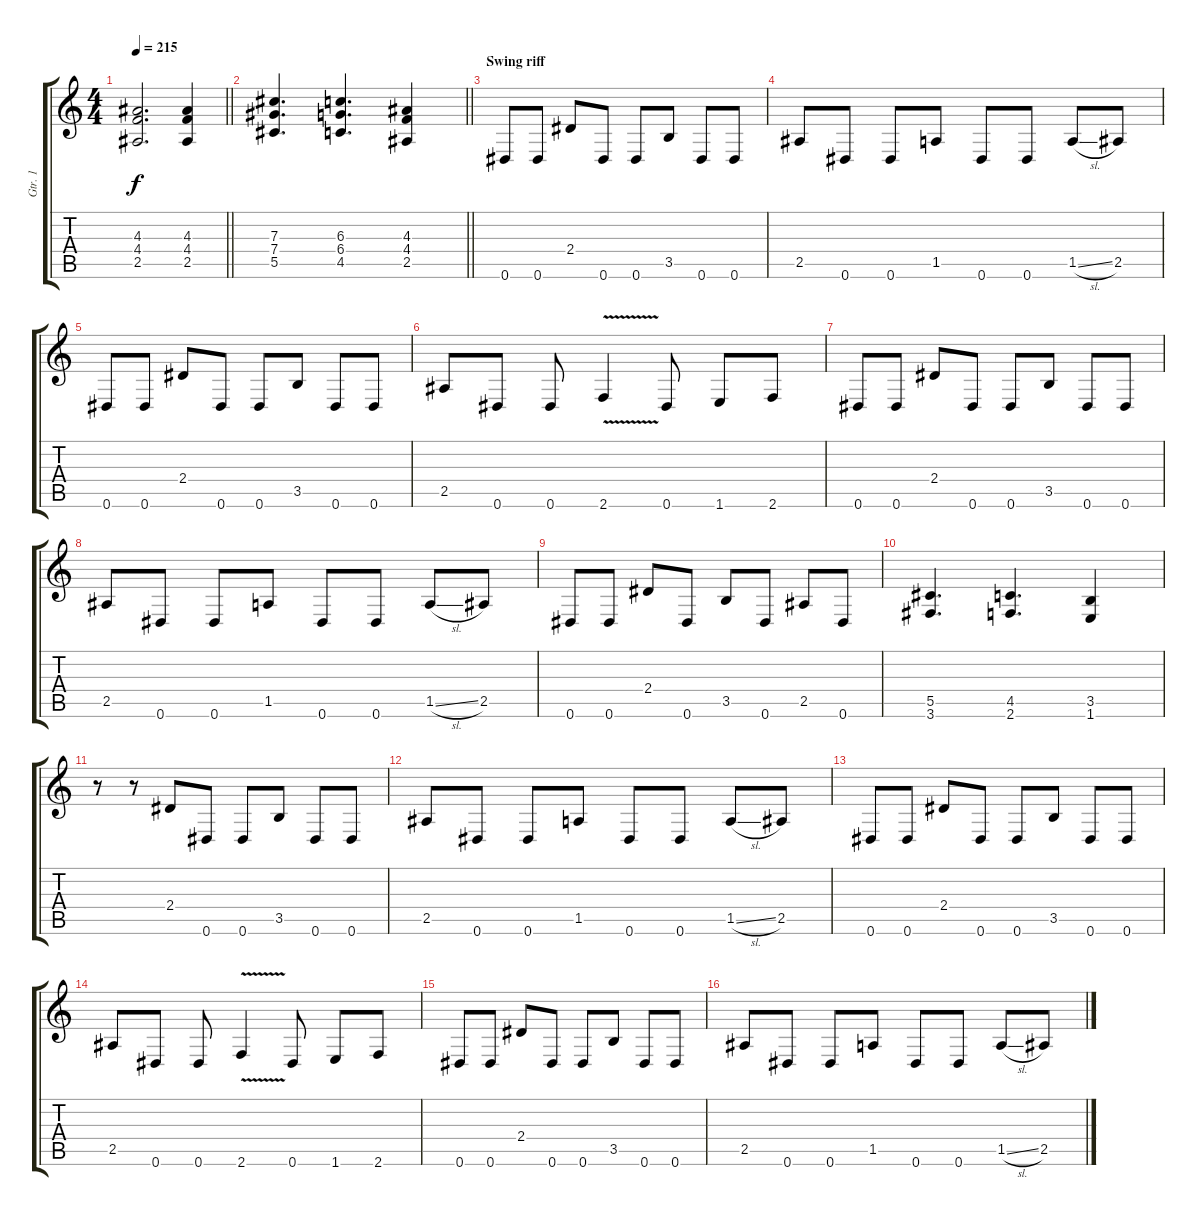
\track ("Gtr. 1" "Gtr. 1") {instrument distortionguitar}
\staff {score tabs}
\tuning (Eb4 Bb3 Gb3 Db3 Ab2 Eb2) {hide}
\ts (4 4)
\tempo 215
\clef g2
\barLineRight lightlight
\ks c
(4.3{t} 4.4{t} 2.5{t}).2{d dy f} (4.3 4.4 2.5).4 |
\barLineRight lightlight
(7.3 7.4 5.5).4{d} (6.3 6.4 4.5).4{d} (4.3 4.4 2.5).4 |
\section ("" "Swing riff")
0.6.8 0.6.8 2.4.8 0.6.8 0.6.8 3.5.8 0.6.8 0.6.8 |
2.5.8 0.6.8 0.6.8 1.5.8 0.6.8 0.6.8 1.5{sl}.8 2.5.8 |
0.6.8 0.6.8 2.4.8 0.6.8 0.6.8 3.5.8 0.6.8 0.6.8 |
2.5.8 0.6.8 0.6.8 2.6{v}.4 0.6.8 1.6.8 2.6.8 |
0.6.8 0.6.8 2.4.8 0.6.8 0.6.8 3.5.8 0.6.8 0.6.8 |
2.5.8 0.6.8 0.6.8 1.5.8 0.6.8 0.6.8 1.5{sl}.8 2.5.8 |
0.6.8 0.6.8 2.4.8 0.6.8 3.5.8 0.6.8 2.5.8 0.6.8 |
(5.5 3.6).4{d} (4.5 2.6).4{d} (3.5 1.6).4 |
r.8 r.8 2.4.8 0.6.8 0.6.8 3.5.8 0.6.8 0.6.8 |
2.5.8 0.6.8 0.6.8 1.5.8 0.6.8 0.6.8 1.5{sl}.8 2.5.8 |
0.6.8 0.6.8 2.4.8 0.6.8 0.6.8 3.5.8 0.6.8 0.6.8 |
2.5.8 0.6.8 0.6.8 2.6{v}.4 0.6.8 1.6.8 2.6.8 |
0.6.8 0.6.8 2.4.8 0.6.8 0.6.8 3.5.8 0.6.8 0.6.8 |
2.5.8 0.6.8 0.6.8 1.5.8 0.6.8 0.6.8 1.5{sl}.8 2.5.8
